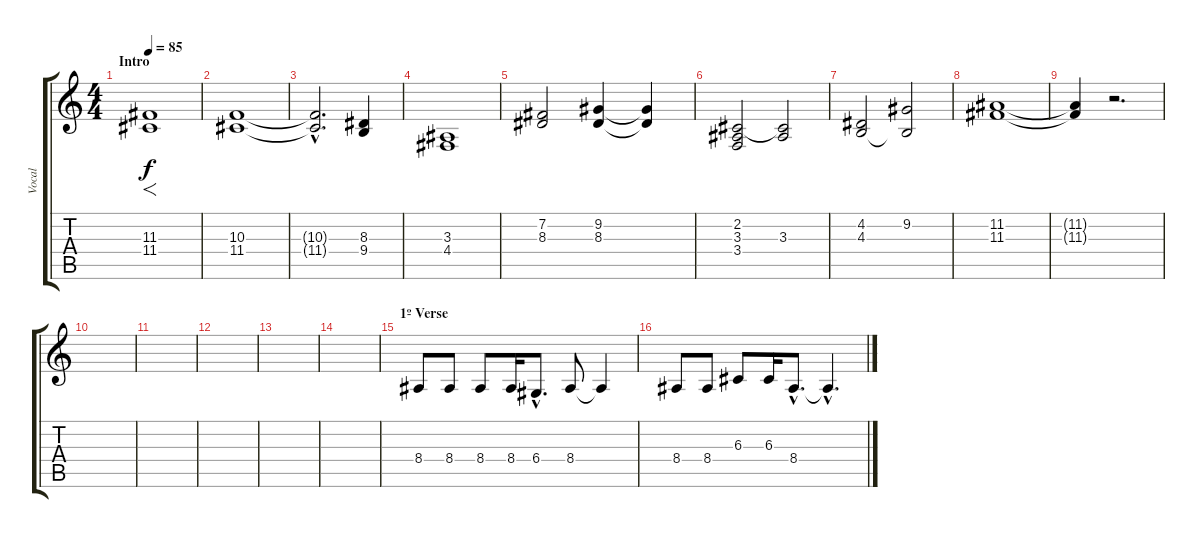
\track ("Vocal" "Vocal") {instrument choiraahs}
\staff {score tabs}
\tuning (E4 B3 G3 D3 A2 E2) {hide}
\ts (4 4)
\section ("" "Intro")
\tempo 85
\clef g2
\ks c
(11.3 11.4).1{f dy f instrument choiraahs} |
(10.3 11.4).1 |
(10.3{hac t} 11.4{hac t}).2{d} (8.3 9.4).4 |
(3.3 4.4).1 |
(7.2 8.3).2 (9.2 8.3).4 (9.2{t} 8.3{t}).4 |
(2.2 3.3 3.4).2 (2.2{t} 3.3).2 |
(4.2 4.3).2 (9.2 4.3{t}).2 |
(11.2 11.3).1 |
(11.2{t} 11.3{t}).4 r.2{d} |
|
|
|
|
|
\section ("" "1º Verse")
8.4.8 8.4.8 8.4.8 8.4.16 6.4{hac}.8{d} 8.4.8 8.4{t}.4 |
8.4.8 8.4.8 6.3.8 6.3.16 8.4{hac}.8{d} 8.4{hac t}.4{d}
